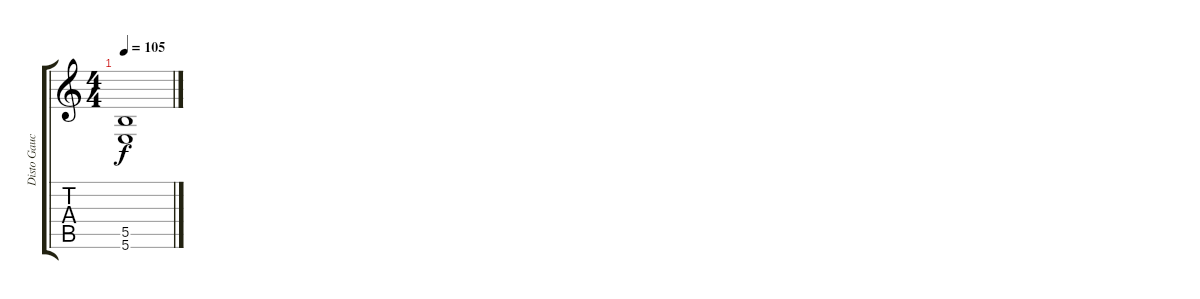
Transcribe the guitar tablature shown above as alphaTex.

\track ("Disto Gauche" "Disto Gauc") {instrument distortionguitar}
\staff {score tabs}
\tuning (Db4 Ab3 E3 B2 Gb2 B1) {hide}
\ts (4 4)
\tempo 105
\clef g2
\ks c
(5.5{t} 5.6{t}).1{dy f}
